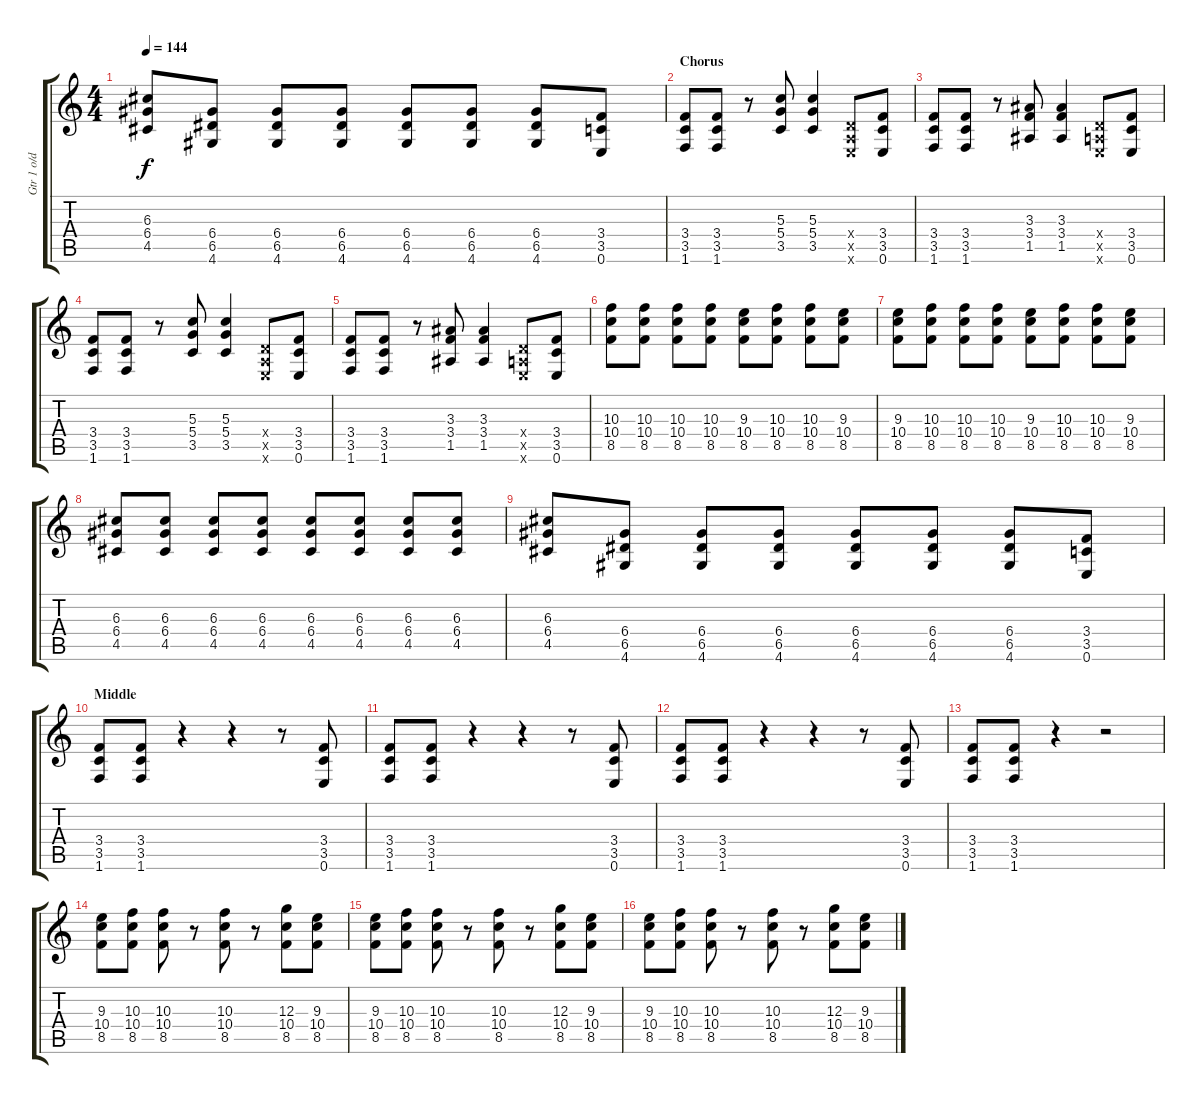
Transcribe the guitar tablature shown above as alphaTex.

\track ("Gtr 1 o/d" "Gtr 1 o/d") {instrument overdrivenguitar}
\staff {score tabs}
\tuning (E4 B3 G3 D3 A2 E2) {hide}
\ts (4 4)
\tempo 144
\clef g2
\ks c
(6.3 6.4 4.5).8{dy f} (6.4 6.5 4.6).8 (6.4 6.5 4.6).8 (6.4 6.5 4.6).8 (6.4 6.5 4.6).8 (6.4 6.5 4.6).8 (6.4 6.5 4.6).8 (3.4 3.5 0.6).8 |
\section ("" "Chorus")
(3.4 3.5 1.6).8 (3.4 3.5 1.6).8 r.8 (5.3 5.4 3.5).8 (5.3 5.4 3.5).4 (0.4{x} 0.5{x} 0.6{x}).8 (3.4 3.5 0.6).8 |
(3.4 3.5 1.6).8 (3.4 3.5 1.6).8 r.8 (3.3 3.4 1.5).8 (3.3 3.4 1.5).4 (0.4{x} 0.5{x} 0.6{x}).8 (3.4 3.5 0.6).8 |
(3.4 3.5 1.6).8 (3.4 3.5 1.6).8 r.8 (5.3 5.4 3.5).8 (5.3 5.4 3.5).4 (0.4{x} 0.5{x} 0.6{x}).8 (3.4 3.5 0.6).8 |
(3.4 3.5 1.6).8 (3.4 3.5 1.6).8 r.8 (3.3 3.4 1.5).8 (3.3 3.4 1.5).4 (0.4{x} 0.5{x} 0.6{x}).8 (3.4 3.5 0.6).8 |
(10.3 10.4 8.5).8 (10.3 10.4 8.5).8 (10.3 10.4 8.5).8 (10.3 10.4 8.5).8 (9.3 10.4 8.5).8 (10.3 10.4 8.5).8 (10.3 10.4 8.5).8 (9.3 10.4 8.5).8 |
(9.3 10.4 8.5).8 (10.3 10.4 8.5).8 (10.3 10.4 8.5).8 (10.3 10.4 8.5).8 (9.3 10.4 8.5).8 (10.3 10.4 8.5).8 (10.3 10.4 8.5).8 (9.3 10.4 8.5).8 |
(6.3 6.4 4.5).8 (6.3 6.4 4.5).8 (6.3 6.4 4.5).8 (6.3 6.4 4.5).8 (6.3 6.4 4.5).8 (6.3 6.4 4.5).8 (6.3 6.4 4.5).8 (6.3 6.4 4.5).8 |
(6.3 6.4 4.5).8 (6.4 6.5 4.6).8 (6.4 6.5 4.6).8 (6.4 6.5 4.6).8 (6.4 6.5 4.6).8 (6.4 6.5 4.6).8 (6.4 6.5 4.6).8 (3.4 3.5 0.6).8 |
\section ("" "Middle")
(3.4 3.5 1.6).8 (3.4 3.5 1.6).8 r.4 r.4 r.8 (3.4 3.5 0.6).8 |
(3.4 3.5 1.6).8 (3.4 3.5 1.6).8 r.4 r.4 r.8 (3.4 3.5 0.6).8 |
(3.4 3.5 1.6).8 (3.4 3.5 1.6).8 r.4 r.4 r.8 (3.4 3.5 0.6).8 |
(3.4 3.5 1.6).8 (3.4 3.5 1.6).8 r.4 r.2 |
(9.3 10.4 8.5).8 (10.3 10.4 8.5).8 (10.3 10.4 8.5).8 r.8 (10.3 10.4 8.5).8 r.8 (12.3 10.4 8.5).8 (9.3 10.4 8.5).8 |
(9.3 10.4 8.5).8 (10.3 10.4 8.5).8 (10.3 10.4 8.5).8 r.8 (10.3 10.4 8.5).8 r.8 (12.3 10.4 8.5).8 (9.3 10.4 8.5).8 |
(9.3 10.4 8.5).8 (10.3 10.4 8.5).8 (10.3 10.4 8.5).8 r.8 (10.3 10.4 8.5).8 r.8 (12.3 10.4 8.5).8 (9.3 10.4 8.5).8
